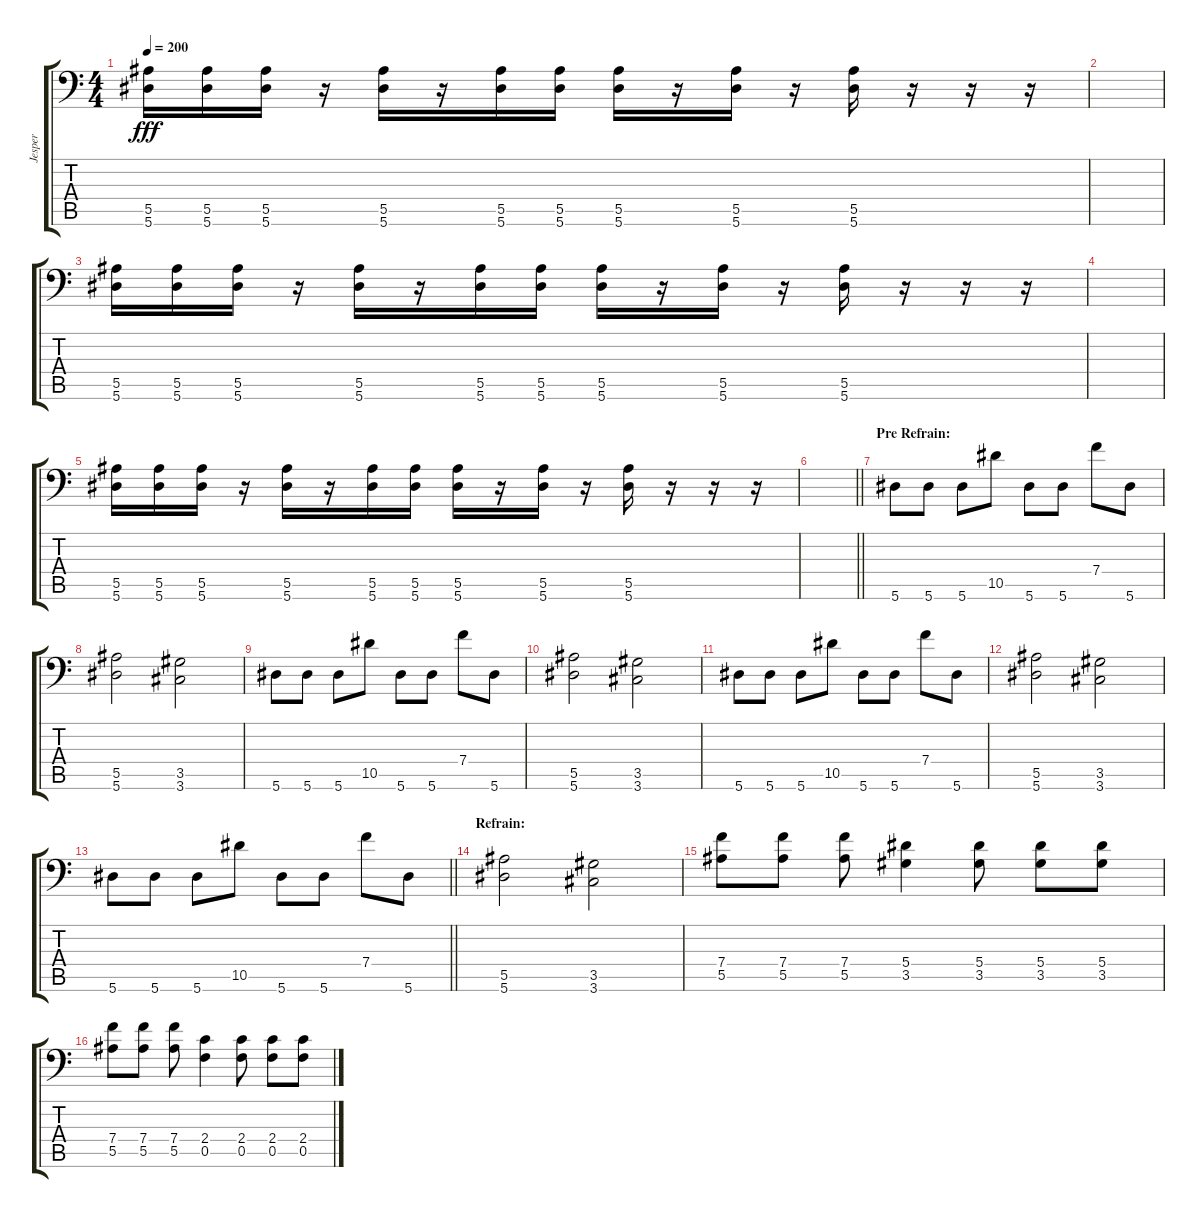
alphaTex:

\track ("Jesper" "Jesper") {instrument distortionguitar}
\staff {score tabs}
\tuning (C4 G3 Eb3 Bb2 F2 Bb1) {hide}
\ts (4 4)
\tempo 200
\clef f4
\ks c
(5.5 5.6).16{dy fff} (5.5 5.6).16 (5.5 5.6).16 r.16 (5.5 5.6).16 r.16 (5.5 5.6).16 (5.5 5.6).16 (5.5 5.6).16 r.16 (5.5 5.6).16 r.16 (5.5 5.6).16 r.16 r.16 r.16 |
|
(5.5 5.6).16 (5.5 5.6).16 (5.5 5.6).16 r.16 (5.5 5.6).16 r.16 (5.5 5.6).16 (5.5 5.6).16 (5.5 5.6).16 r.16 (5.5 5.6).16 r.16 (5.5 5.6).16 r.16 r.16 r.16 |
|
(5.5 5.6).16 (5.5 5.6).16 (5.5 5.6).16 r.16 (5.5 5.6).16 r.16 (5.5 5.6).16 (5.5 5.6).16 (5.5 5.6).16 r.16 (5.5 5.6).16 r.16 (5.5 5.6).16 r.16 r.16 r.16 |
\barLineRight lightlight
|
\section ("" "Pre Refrain:")
5.6.8 5.6.8 5.6.8 10.5.8 5.6.8 5.6.8 7.4.8 5.6.8 |
(5.5 5.6).2 (3.5 3.6).2 |
5.6.8 5.6.8 5.6.8 10.5.8 5.6.8 5.6.8 7.4.8 5.6.8 |
(5.5 5.6).2 (3.5 3.6).2 |
5.6.8 5.6.8 5.6.8 10.5.8 5.6.8 5.6.8 7.4.8 5.6.8 |
(5.5 5.6).2 (3.5 3.6).2 |
\barLineRight lightlight
5.6.8 5.6.8 5.6.8 10.5.8 5.6.8 5.6.8 7.4.8 5.6.8 |
\section ("" "Refrain:")
(5.5 5.6).2 (3.5 3.6).2 |
(7.4 5.5).8 (7.4 5.5).8 (7.4 5.5).8 (5.4 3.5).4 (5.4 3.5).8 (5.4 3.5).8 (5.4 3.5).8 |
(7.4 5.5).8 (7.4 5.5).8 (7.4 5.5).8 (2.4 0.5).4 (2.4 0.5).8 (2.4 0.5).8 (2.4 0.5).8
